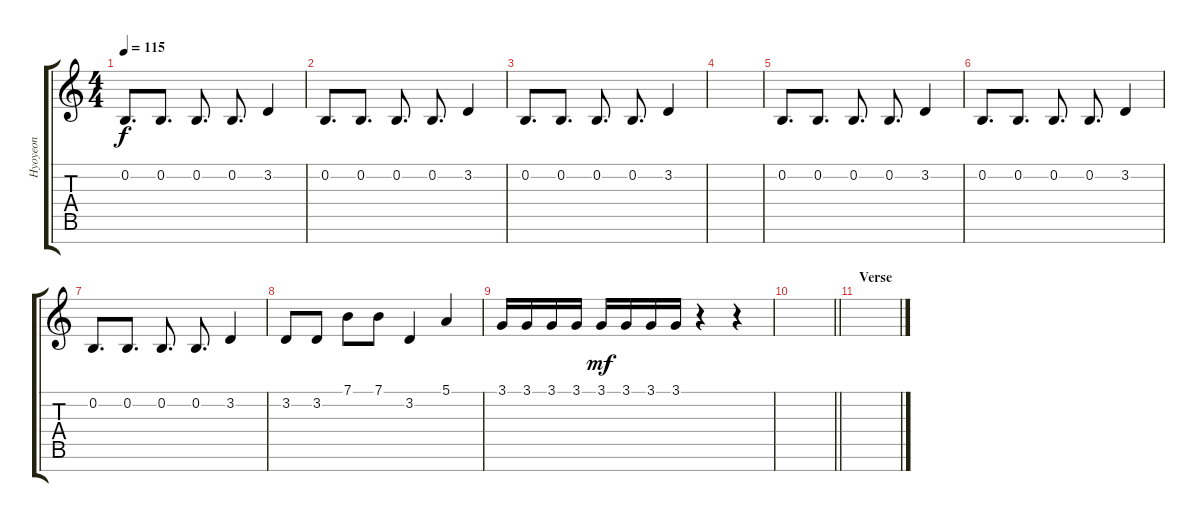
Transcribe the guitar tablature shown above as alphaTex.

\track ("Hyoyeon" "Hyoyeon") {instrument frenchhorn}
\staff {score tabs}
\tuning (E4 B3 G3 D3 A2 E2 B1) {hide}
\ts (4 4)
\tempo 115
\clef g2
\ks c
0.2.8{d dy f} 0.2.8{d} 0.2.8{d} 0.2.8{d} 3.2.4 |
0.2.8{d} 0.2.8{d} 0.2.8{d} 0.2.8{d} 3.2.4 |
0.2.8{d} 0.2.8{d} 0.2.8{d} 0.2.8{d} 3.2.4 |
|
0.2.8{d} 0.2.8{d} 0.2.8{d} 0.2.8{d} 3.2.4 |
0.2.8{d} 0.2.8{d} 0.2.8{d} 0.2.8{d} 3.2.4 |
0.2.8{d} 0.2.8{d} 0.2.8{d} 0.2.8{d} 3.2.4 |
3.2.8{volume 16} 3.2.8 7.1.8 7.1.8 3.2.4 5.1.4 |
3.1.16 3.1.16 3.1.16 3.1.16 3.1.16{dy mf} 3.1.16 3.1.16 3.1.16 r.4 r.4 |
\barLineRight lightlight
|
\section ("" "Verse")
